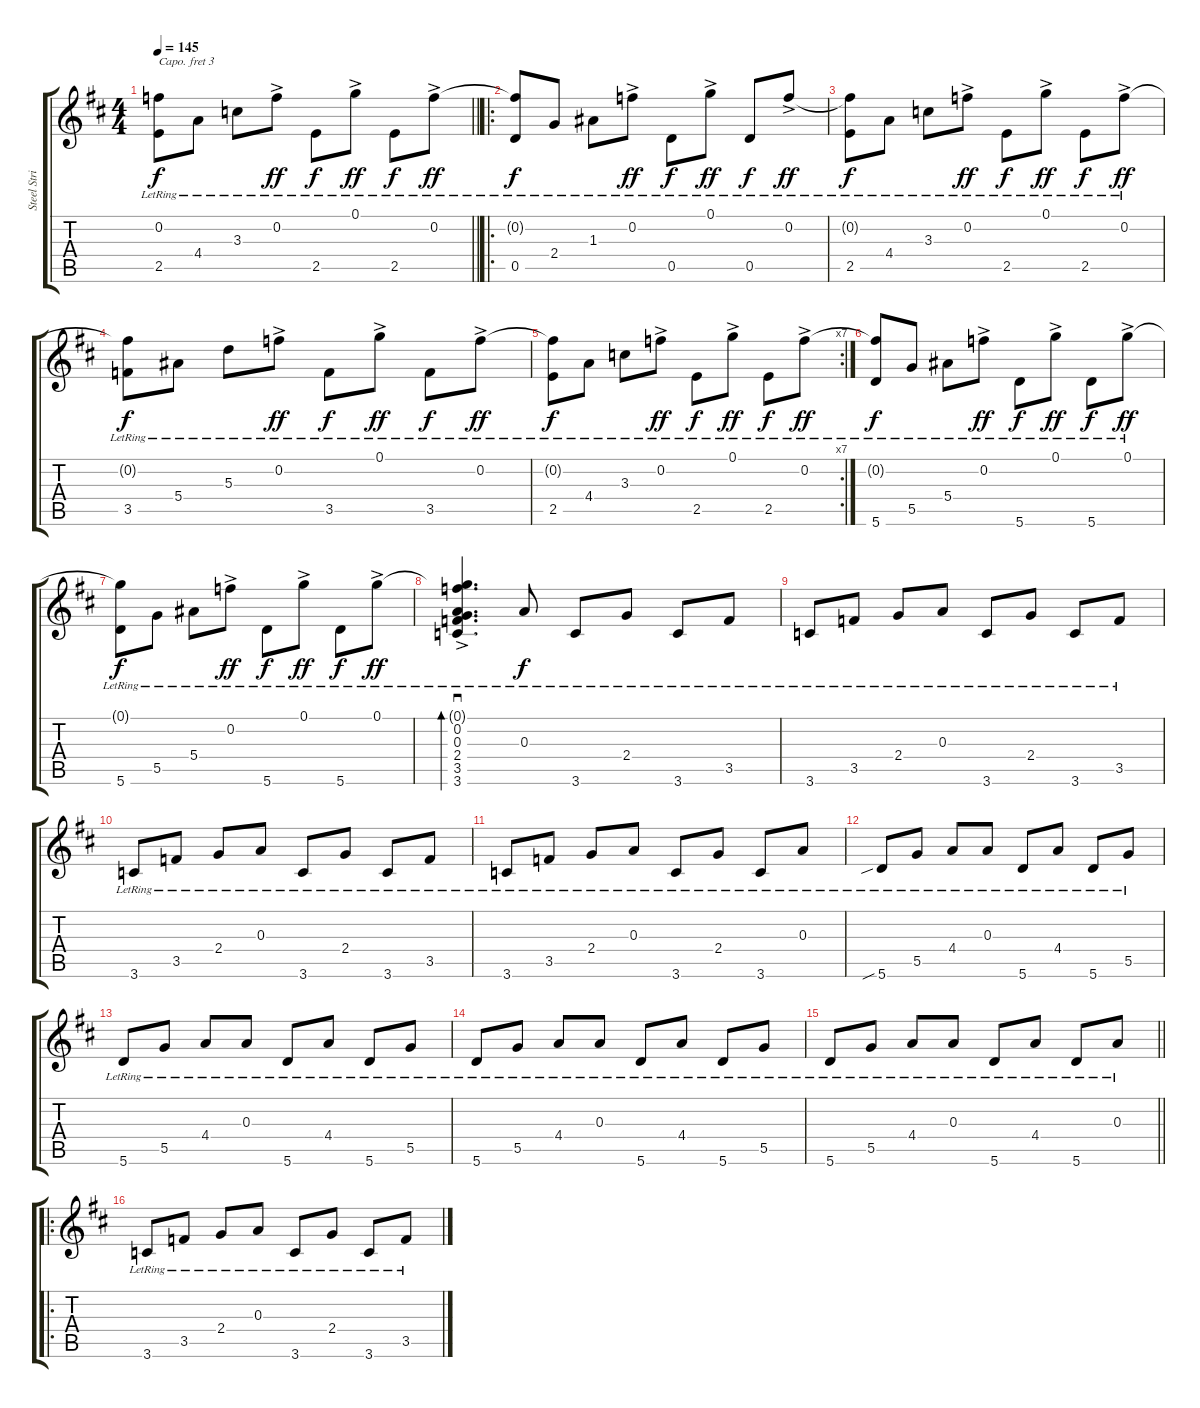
\track ("Steel String Acoustic Guitar" "Steel Stri") {instrument acousticguitarsteel}
\staff {score tabs}
\capo 3
\tuning (E4 D4 Gb3 D3 B2 Gb2) {hide}
\ts (4 4)
\tempo 145
\clef g2
\barLineRight lightlight
\ks d
(0.2{t} 2.5{lr}).8{dy f} 4.4{lr}.8 3.3{lr}.8 0.2{ac lr}.8{dy ff} 2.5{lr}.8{dy f} 0.1{ac lr}.8{dy ff} 2.5{lr}.8{dy f} 0.2{ac lr}.8{dy ff} |
\ro
(0.2{t} 0.5{lr}).8{dy f} 2.4{lr}.8 1.3{lr}.8 0.2{ac lr}.8{dy ff} 0.5{lr}.8{dy f} 0.1{ac lr}.8{dy ff} 0.5{lr}.8{dy f} 0.2{ac lr}.8{dy ff} |
(0.2{t} 2.5{lr}).8{dy f} 4.4{lr}.8 3.3{lr}.8 0.2{ac lr}.8{dy ff} 2.5{lr}.8{dy f} 0.1{ac lr}.8{dy ff} 2.5{lr}.8{dy f} 0.2{ac lr}.8{dy ff} |
(0.2{t} 3.5{lr}).8{dy f} 5.4{lr}.8 5.3{lr}.8 0.2{ac lr}.8{dy ff} 3.5{lr}.8{dy f} 0.1{ac lr}.8{dy ff} 3.5{lr}.8{dy f} 0.2{ac lr}.8{dy ff} |
\rc 7
(0.2{t} 2.5{lr}).8{dy f} 4.4{lr}.8 3.3{lr}.8 0.2{ac lr}.8{dy ff} 2.5{lr}.8{dy f} 0.1{ac lr}.8{dy ff} 2.5{lr}.8{dy f} 0.2{ac lr}.8{dy ff} |
(0.2{t} 5.6{lr}).8{dy f} 5.5{lr}.8 5.4{lr}.8 0.2{ac lr}.8{dy ff} 5.6{lr}.8{dy f} 0.1{ac lr}.8{dy ff} 5.6{lr}.8{dy f} 0.1{ac lr}.8{dy ff} |
(0.1{t} 5.6{lr}).8{dy f} 5.5{lr}.8 5.4{lr}.8 0.2{ac lr}.8{dy ff} 5.6{lr}.8{dy f} 0.1{ac lr}.8{dy ff} 5.6{lr}.8{dy f} 0.1{ac lr}.8{dy ff} |
(0.1{t} 0.2{ac lr} 0.3{ac lr} 2.4{ac lr} 3.5{ac lr} 3.6{ac lr}).4{d sd bd 30} 0.3{lr}.8{dy f} 3.6{lr}.8 2.4{lr}.8 3.6{lr}.8 3.5{lr}.8 |
3.6{lr}.8 3.5{lr}.8 2.4{lr}.8 0.3{lr}.8 3.6{lr}.8 2.4{lr}.8 3.6{lr}.8 3.5{lr}.8 |
3.6{lr}.8 3.5{lr}.8 2.4{lr}.8 0.3{lr}.8 3.6{lr}.8 2.4{lr}.8 3.6{lr}.8 3.5{lr}.8 |
3.6{lr}.8 3.5{lr}.8 2.4{lr}.8 0.3{lr}.8 3.6{lr}.8 2.4{lr}.8 3.6{lr}.8 0.3{lr}.8 |
5.6{sib lr}.8 5.5{lr}.8 4.4{lr}.8 0.3{lr}.8 5.6{lr}.8 4.4{lr}.8 5.6{lr}.8 5.5{lr}.8 |
5.6{lr}.8 5.5{lr}.8 4.4{lr}.8 0.3{lr}.8 5.6{lr}.8 4.4{lr}.8 5.6{lr}.8 5.5{lr}.8 |
5.6{lr}.8 5.5{lr}.8 4.4{lr}.8 0.3{lr}.8 5.6{lr}.8 4.4{lr}.8 5.6{lr}.8 5.5{lr}.8 |
\barLineRight lightlight
5.6{lr}.8 5.5{lr}.8 4.4{lr}.8 0.3{lr}.8 5.6{lr}.8 4.4{lr}.8 5.6{lr}.8 0.3{lr}.8 |
\ro
3.6{lr}.8 3.5{lr}.8 2.4{lr}.8 0.3{lr}.8 3.6{lr}.8 2.4{lr}.8 3.6{lr}.8 3.5{lr}.8
